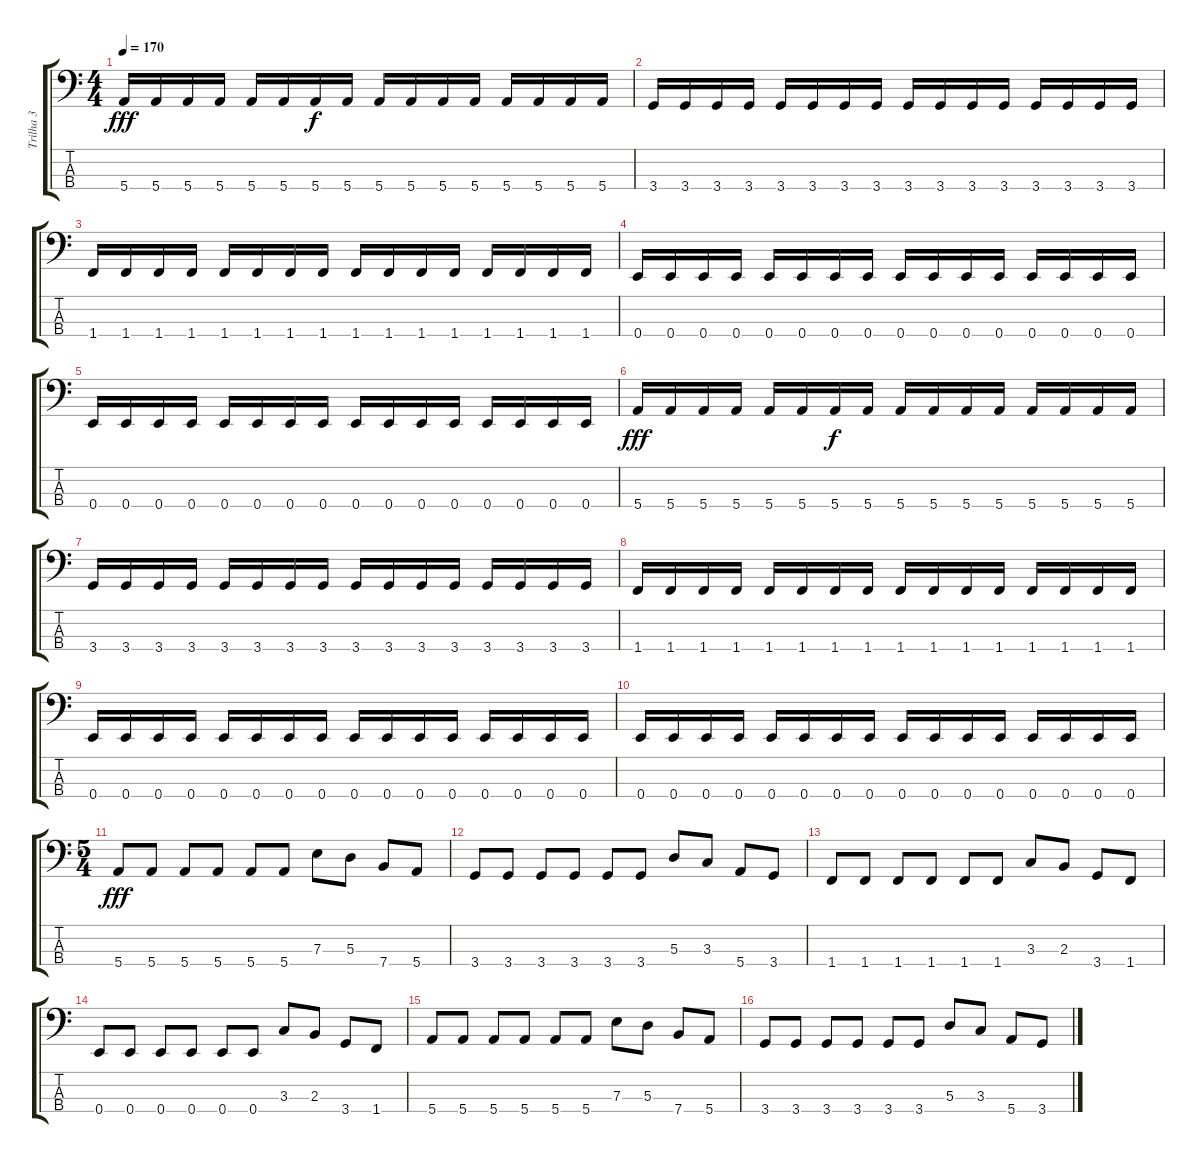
\track ("Trilha 3" "Trilha 3") {instrument electricbassfinger}
\staff {score tabs}
\tuning (G2 D2 A1 E1) {hide}
\ts (4 4)
\tempo 170
\clef f4
\ks c
5.4.16{dy fff} 5.4.16 5.4.16 5.4.16 5.4.16 5.4.16 5.4.16{dy f} 5.4.16 5.4.16 5.4.16 5.4.16 5.4.16 5.4.16 5.4.16 5.4.16 5.4.16 |
3.4.16 3.4.16 3.4.16 3.4.16 3.4.16 3.4.16 3.4.16 3.4.16 3.4.16 3.4.16 3.4.16 3.4.16 3.4.16 3.4.16 3.4.16 3.4.16 |
1.4.16 1.4.16 1.4.16 1.4.16 1.4.16 1.4.16 1.4.16 1.4.16 1.4.16 1.4.16 1.4.16 1.4.16 1.4.16 1.4.16 1.4.16 1.4.16 |
0.4.16 0.4.16 0.4.16 0.4.16 0.4.16 0.4.16 0.4.16 0.4.16 0.4.16 0.4.16 0.4.16 0.4.16 0.4.16 0.4.16 0.4.16 0.4.16 |
0.4.16 0.4.16 0.4.16 0.4.16 0.4.16 0.4.16 0.4.16 0.4.16 0.4.16 0.4.16 0.4.16 0.4.16 0.4.16 0.4.16 0.4.16 0.4.16 |
5.4.16{dy fff} 5.4.16 5.4.16 5.4.16 5.4.16 5.4.16 5.4.16{dy f} 5.4.16 5.4.16 5.4.16 5.4.16 5.4.16 5.4.16 5.4.16 5.4.16 5.4.16 |
3.4.16 3.4.16 3.4.16 3.4.16 3.4.16 3.4.16 3.4.16 3.4.16 3.4.16 3.4.16 3.4.16 3.4.16 3.4.16 3.4.16 3.4.16 3.4.16 |
1.4.16 1.4.16 1.4.16 1.4.16 1.4.16 1.4.16 1.4.16 1.4.16 1.4.16 1.4.16 1.4.16 1.4.16 1.4.16 1.4.16 1.4.16 1.4.16 |
0.4.16 0.4.16 0.4.16 0.4.16 0.4.16 0.4.16 0.4.16 0.4.16 0.4.16 0.4.16 0.4.16 0.4.16 0.4.16 0.4.16 0.4.16 0.4.16 |
0.4.16 0.4.16 0.4.16 0.4.16 0.4.16 0.4.16 0.4.16 0.4.16 0.4.16 0.4.16 0.4.16 0.4.16 0.4.16 0.4.16 0.4.16 0.4.16 |
\ts (5 4)
5.4.8{dy fff} 5.4.8 5.4.8 5.4.8 5.4.8 5.4.8 7.3.8 5.3.8 7.4.8 5.4.8 |
3.4.8 3.4.8 3.4.8 3.4.8 3.4.8 3.4.8 5.3.8 3.3.8 5.4.8 3.4.8 |
1.4.8 1.4.8 1.4.8 1.4.8 1.4.8 1.4.8 3.3.8 2.3.8 3.4.8 1.4.8 |
0.4.8 0.4.8 0.4.8 0.4.8 0.4.8 0.4.8 3.3.8 2.3.8 3.4.8 1.4.8 |
5.4.8 5.4.8 5.4.8 5.4.8 5.4.8 5.4.8 7.3.8 5.3.8 7.4.8 5.4.8 |
3.4.8 3.4.8 3.4.8 3.4.8 3.4.8 3.4.8 5.3.8 3.3.8 5.4.8 3.4.8
